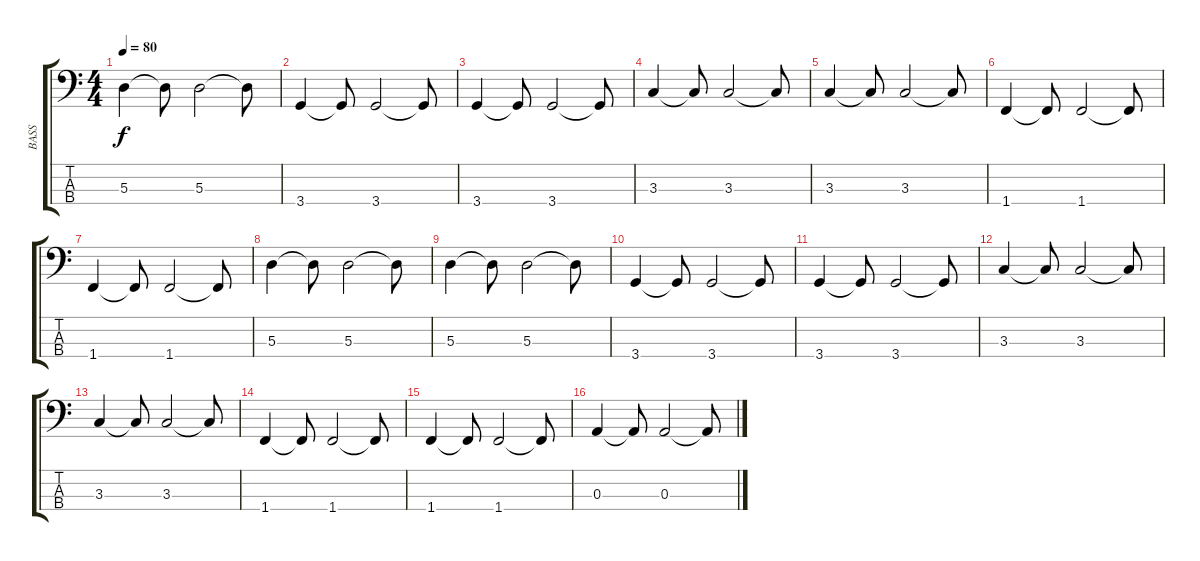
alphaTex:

\track ("BASS" "BASS") {instrument electricbassfinger}
\staff {score tabs}
\tuning (G2 D2 A1 E1) {hide}
\ts (4 4)
\tempo 80
\clef f4
\ks c
5.3.4{dy f} 5.3{t}.8 5.3.2 5.3{t}.8 |
3.4.4 3.4{t}.8 3.4.2 3.4{t}.8 |
3.4.4 3.4{t}.8 3.4.2 3.4{t}.8 |
3.3.4 3.3{t}.8 3.3.2 3.3{t}.8 |
3.3.4 3.3{t}.8 3.3.2 3.3{t}.8 |
1.4.4 1.4{t}.8 1.4.2 1.4{t}.8 |
1.4.4 1.4{t}.8 1.4.2 1.4{t}.8 |
5.3.4 5.3{t}.8 5.3.2 5.3{t}.8 |
5.3.4 5.3{t}.8 5.3.2 5.3{t}.8 |
3.4.4 3.4{t}.8 3.4.2 3.4{t}.8 |
3.4.4 3.4{t}.8 3.4.2 3.4{t}.8 |
3.3.4 3.3{t}.8 3.3.2 3.3{t}.8 |
3.3.4 3.3{t}.8 3.3.2 3.3{t}.8 |
1.4.4 1.4{t}.8 1.4.2 1.4{t}.8 |
1.4.4 1.4{t}.8 1.4.2 1.4{t}.8 |
0.3.4 0.3{t}.8 0.3.2 0.3{t}.8
